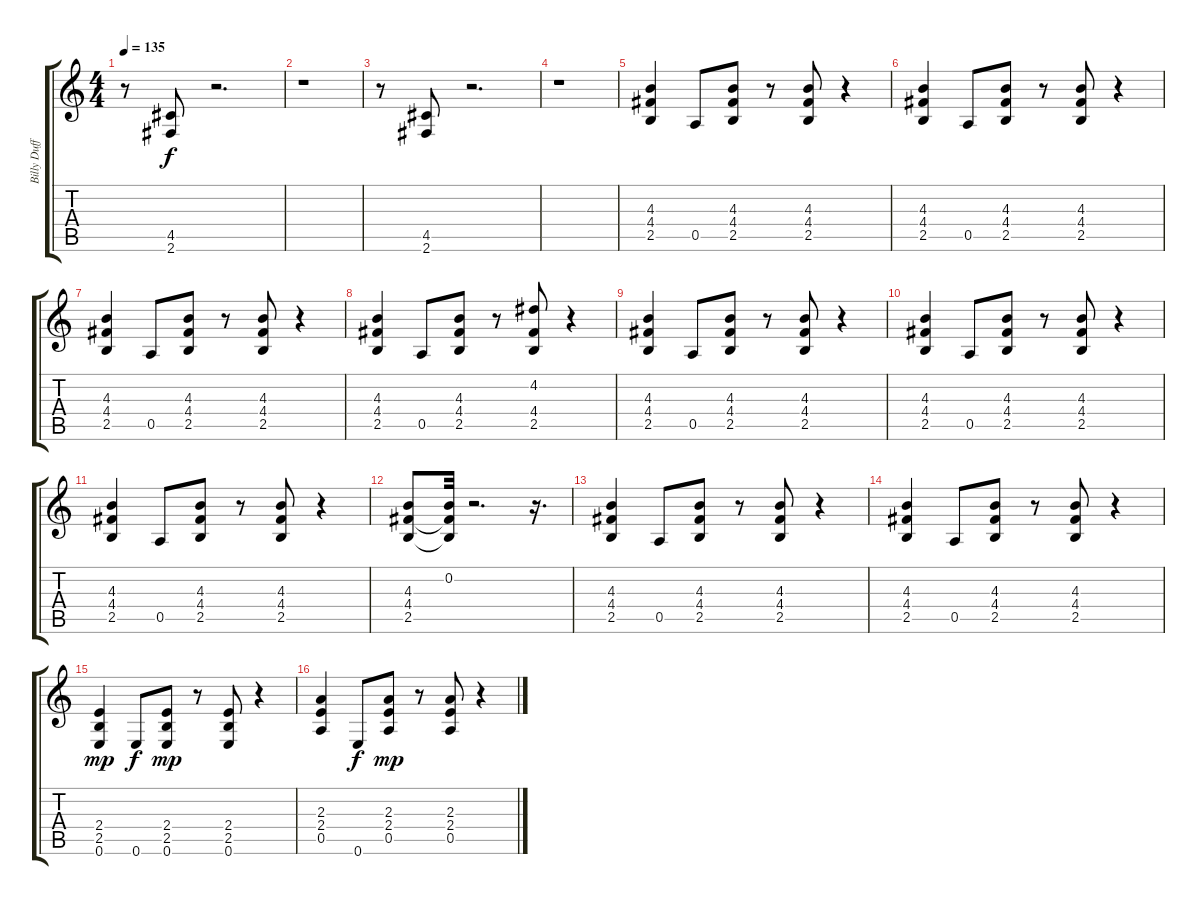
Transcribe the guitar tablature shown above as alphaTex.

\track ("Billy Duffy" "Billy Duff") {instrument overdrivenguitar}
\staff {score tabs}
\tuning (E4 B3 G3 D3 A2 E2) {hide}
\ts (4 4)
\tempo 135
\clef g2
\ks c
r.8{dy mp} (4.5 2.6).8{dy f} r.2{d} |
r.1 |
r.8 (4.5 2.6).8 r.2{d} |
r.1 |
(4.3 4.4 2.5).4 0.5.8 (4.3 4.4 2.5).8 r.8 (4.3 4.4 2.5).8 r.4 |
(4.3 4.4 2.5).4 0.5.8 (4.3 4.4 2.5).8 r.8 (4.3 4.4 2.5).8 r.4 |
(4.3 4.4 2.5).4 0.5.8 (4.3 4.4 2.5).8 r.8 (4.3 4.4 2.5).8 r.4 |
(4.3 4.4 2.5).4 0.5.8 (4.3 4.4 2.5).8 r.8 (4.2 4.4 2.5).8 r.4 |
(4.3 4.4 2.5).4 0.5.8 (4.3 4.4 2.5).8 r.8 (4.3 4.4 2.5).8 r.4 |
(4.3 4.4 2.5).4 0.5.8 (4.3 4.4 2.5).8 r.8 (4.3 4.4 2.5).8 r.4 |
(4.3 4.4 2.5).4 0.5.8 (4.3 4.4 2.5).8 r.8 (4.3 4.4 2.5).8 r.4 |
(4.3 4.4 2.5).8 (0.2 4.4{t} 2.5{t}).32 r.2{d} r.16{d} |
(4.3 4.4 2.5).4 0.5.8 (4.3 4.4 2.5).8 r.8 (4.3 4.4 2.5).8 r.4 |
(4.3 4.4 2.5).4 0.5.8 (4.3 4.4 2.5).8 r.8 (4.3 4.4 2.5).8 r.4 |
(2.4 2.5 0.6).4{dy mp} 0.6.8{dy f} (2.4 2.5 0.6).8{dy mp} r.8 (2.4 2.5 0.6).8 r.4 |
(2.3 2.4 0.5).4 0.6.8{dy f} (2.3 2.4 0.5).8{dy mp} r.8 (2.3 2.4 0.5).8 r.4
